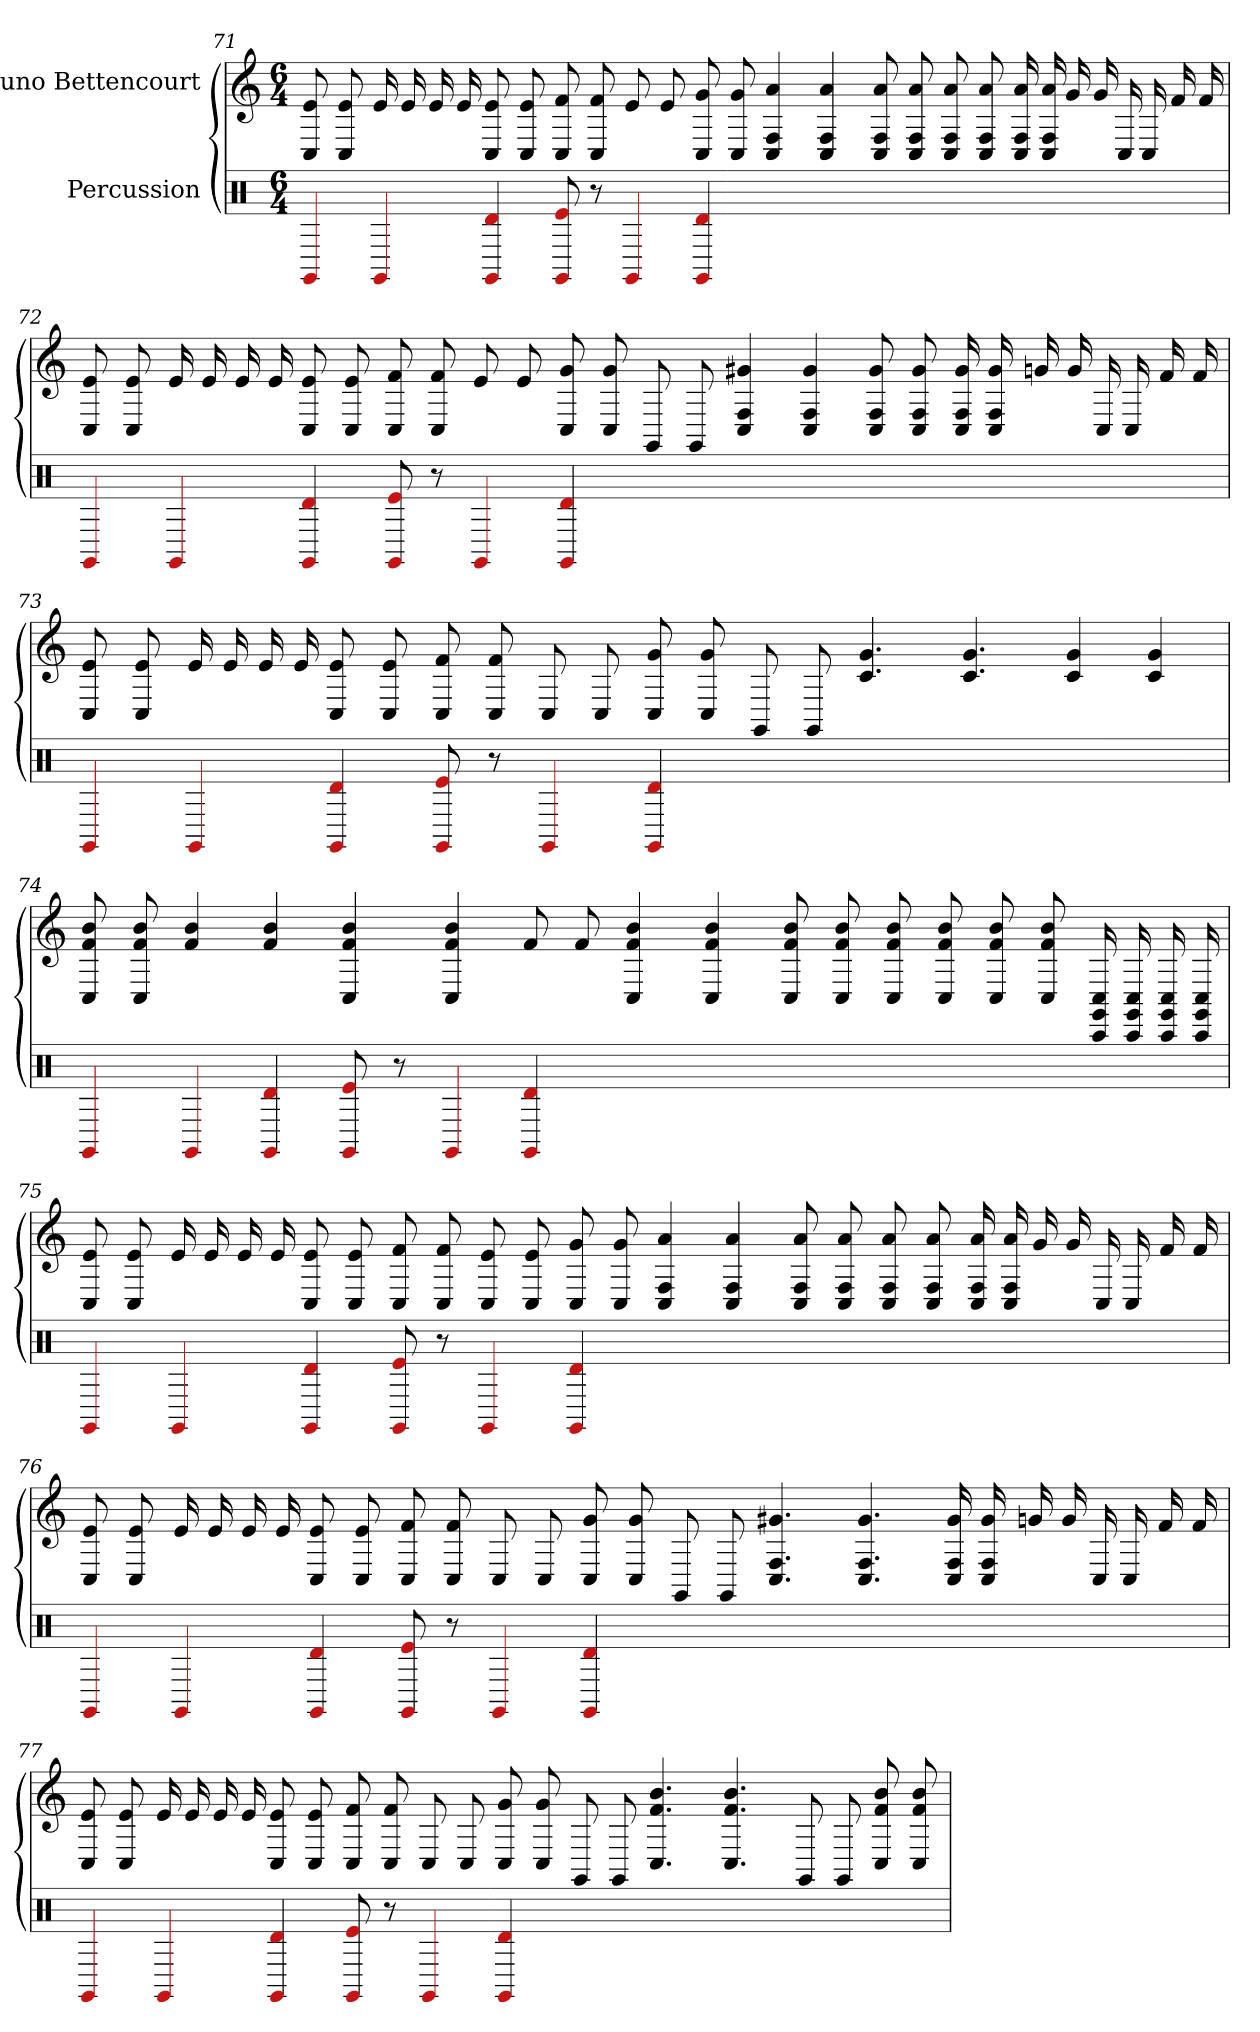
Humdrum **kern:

**kern	**kern
*part2	*part1
*staff2	*staff1
*I"Percussion	*I"Nuno Bettencourt
*clefX	*
*k[]	*k[]
*M6/4	*M6/4
=71	=71
4GG#	8e 8C
.	8e 8C
4GG#	16e
.	16e
.	16e
.	16e
4GG# 4d	8e 8C
.	8e 8C
8GG# 8e	8f 8C
8r	8f 8C
4GG#	8e
.	8e
4GG# 4d	8g 8C
.	8g 8C
1.ryy	4a 4F 4C
.	4a 4F 4C
.	8a 8F 8C
.	8a 8F 8C
.	8a 8F 8C
.	8a 8F 8C
.	16a 16F 16C
.	16a 16F 16C
.	16g
.	16g
.	16C
.	16C
.	16f
.	16f
=72	=72
4GG#	8e 8C
.	8e 8C
4GG#	16e
.	16e
.	16e
.	16e
4GG# 4d	8e 8C
.	8e 8C
8GG# 8e	8f 8C
8r	8f 8C
4GG#	8e
.	8e
4GG# 4d	8g 8C
.	8g 8C
1.ryy	8GG
.	8GG
.	4g# 4F 4C
.	4g# 4F 4C
.	8g# 8F 8C
.	8g# 8F 8C
.	16g# 16F 16C
.	16g# 16F 16C
.	16g
.	16g
.	16C
.	16C
.	16f
.	16f
=73	=73
4GG#	8e 8C
.	8e 8C
4GG#	16e
.	16e
.	16e
.	16e
4GG# 4d	8e 8C
.	8e 8C
8GG# 8e	8f 8C
8r	8f 8C
4GG#	8C
.	8C
4GG# 4d	8g 8C
.	8g 8C
1.ryy	8GG
.	8GG
.	4.g 4.c
.	4.g 4.c
.	4g 4c
.	4g 4c
=74	=74
4GG#	8b 8f 8C
.	8b 8f 8C
4GG#	4b 4f
4GG# 4d	4b 4f
8GG# 8e	4b 4f 4C
8r	.
4GG#	4b 4f 4C
4GG# 4d	8f
.	8f
1.ryy	4b 4f 4C
.	4b 4f 4C
.	8b 8f 8C
.	8b 8f 8C
.	8b 8f 8C
.	8b 8f 8C
.	8b 8f 8C
.	8b 8f 8C
.	16C 16GG 16CC
.	16C 16GG 16CC
.	16C 16GG 16CC
.	16C 16GG 16CC
=75	=75
4GG#	8e 8C
.	8e 8C
4GG#	16e
.	16e
.	16e
.	16e
4GG# 4d	8e 8C
.	8e 8C
8GG# 8e	8f 8C
8r	8f 8C
4GG#	8e 8C
.	8e 8C
4GG# 4d	8g 8C
.	8g 8C
1.ryy	4a 4F 4C
.	4a 4F 4C
.	8a 8F 8C
.	8a 8F 8C
.	8a 8F 8C
.	8a 8F 8C
.	16a 16F 16C
.	16a 16F 16C
.	16g
.	16g
.	16C
.	16C
.	16f
.	16f
=76	=76
4GG#	8e 8C
.	8e 8C
4GG#	16e
.	16e
.	16e
.	16e
4GG# 4d	8e 8C
.	8e 8C
8GG# 8e	8f 8C
8r	8f 8C
4GG#	8C
.	8C
4GG# 4d	8g 8C
.	8g 8C
1.ryy	8GG
.	8GG
.	4.g# 4.F 4.C
.	4.g# 4.F 4.C
.	16g# 16F 16C
.	16g# 16F 16C
.	16g
.	16g
.	16C
.	16C
.	16f
.	16f
=77	=77
4GG#	8e 8C
.	8e 8C
4GG#	16e
.	16e
.	16e
.	16e
4GG# 4d	8e 8C
.	8e 8C
8GG# 8e	8f 8C
8r	8f 8C
4GG#	8C
.	8C
4GG# 4d	8g 8C
.	8g 8C
1.ryy	8GG
.	8GG
.	4.b 4.f 4.C
.	4.b 4.f 4.C
.	8GG
.	8GG
.	8b 8f 8C
.	8b 8f 8C
=	=
*-	*-
